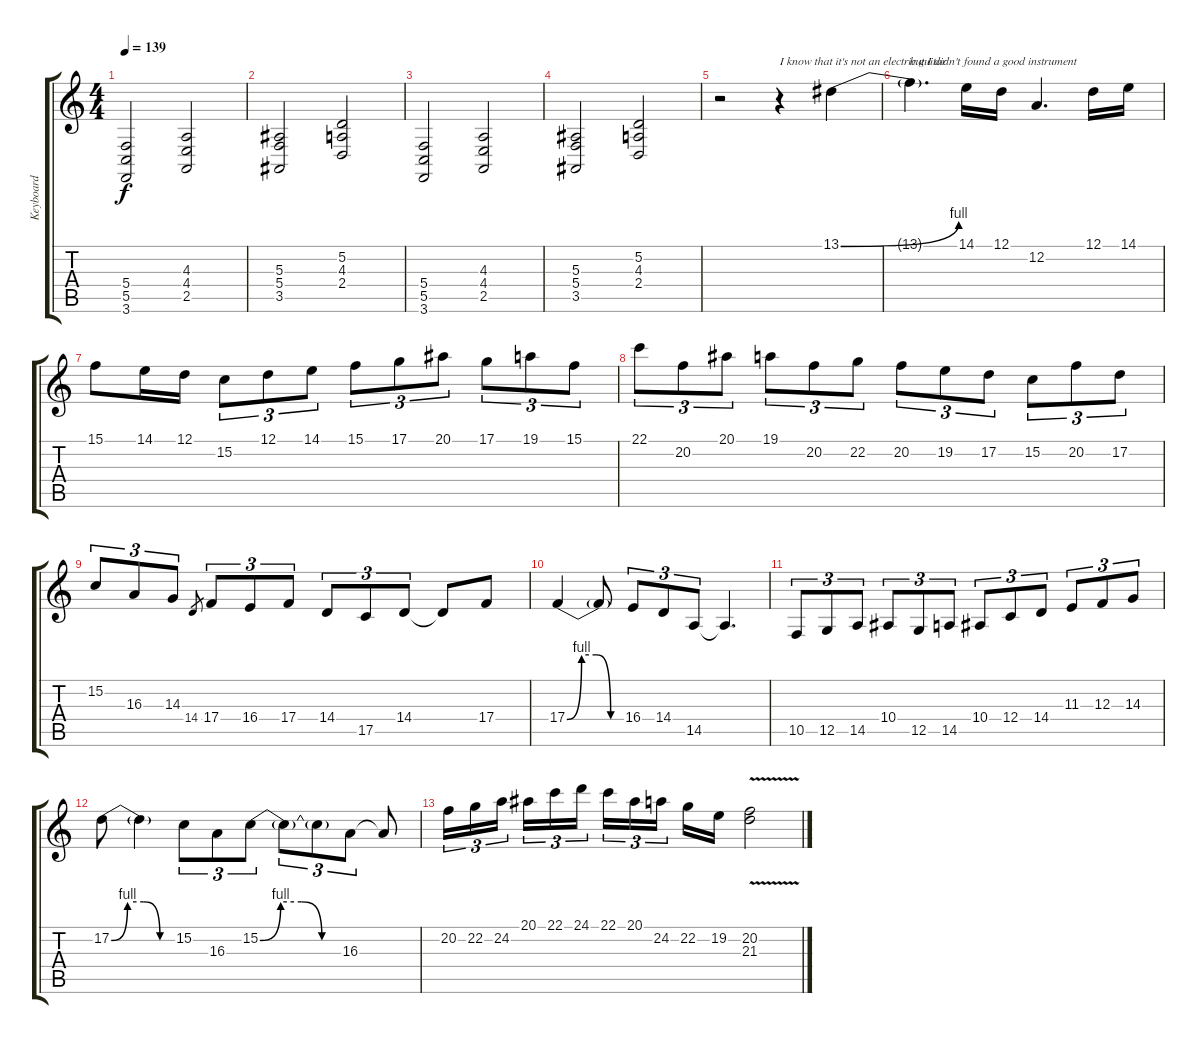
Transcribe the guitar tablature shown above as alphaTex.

\track ("Keyboard " "Keyboard ") {instrument orchestralharp}
\staff {score tabs}
\tuning (D4 A3 F3 C3 G2 D2) {hide}
\ts (4 4)
\tempo 139
\clef g2
\ks c
(5.4 5.5 3.6).2{dy f} (4.3 4.4 2.5).2 |
(5.3 5.4 3.5).2 (5.2 4.3 2.4).2 |
(5.4 5.5 3.6).2 (4.3 4.4 2.5).2 |
(5.3 5.4 3.5).2 (5.2 4.3 2.4).2 |
r.2{volume 16 instrument lead2sawtooth} r.4{txt "I know that it's not an electric guitar"} 13.1{be (bend 0 0 60 4)}.4 |
13.1{t}.4{d txt "but I didn't found a good instrument"} 14.1.16 12.1.16 12.2.4{d} 12.1.16 14.1.16 |
15.1.8 14.1.16 12.1.16 15.2.8{tu (3 2)} 12.1.8{tu (3 2)} 14.1.8{tu (3 2)} 15.1.8{tu (3 2)} 17.1.8{tu (3 2)} 20.1.8{tu (3 2)} 17.1.8{tu (3 2)} 19.1.8{tu (3 2)} 15.1.8{tu (3 2)} |
22.1.8{tu (3 2)} 20.2.8{tu (3 2)} 20.1.8{tu (3 2)} 19.1.8{tu (3 2)} 20.2.8{tu (3 2)} 22.2.8{tu (3 2)} 20.2.8{tu (3 2)} 19.2.8{tu (3 2)} 17.2.8{tu (3 2)} 15.2.8{tu (3 2)} 20.2.8{tu (3 2)} 17.2.8{tu (3 2)} |
15.2.8{tu (3 2)} 16.3.8{tu (3 2)} 14.3.8{tu (3 2)} 14.4.8{gr} 17.4.8{tu (3 2)} 16.4.8{tu (3 2)} 17.4.8{tu (3 2)} 14.4.8{tu (3 2)} 17.5.8{tu (3 2)} 14.4.8{tu (3 2)} 14.4{t}.8 17.4.8 |
17.4{be (custom 0 0 15 4 30 4 45 0 60 0)}.4 17.4{t}.8 16.4.8{tu (3 2)} 14.4.8{tu (3 2)} 14.5.8{tu (3 2)} 14.5{t}.4{d} |
10.5.8{tu (3 2)} 12.5.8{tu (3 2)} 14.5.8{tu (3 2)} 10.4.8{tu (3 2)} 12.5.8{tu (3 2)} 14.5.8{tu (3 2)} 10.4.8{tu (3 2)} 12.4.8{tu (3 2)} 14.4.8{tu (3 2)} 11.3.8{tu (3 2)} 12.3.8{tu (3 2)} 14.3.8{tu (3 2)} |
17.2{be (custom 0 0 15 4 30 4 45 0 60 0)}.8 17.2{t}.4 15.2.8{tu (3 2)} 16.3.8{tu (3 2)} 15.2{be (custom 0 0 15 4 30 4 45 0 60 0)}.8{tu (3 2)} 15.2{t}.8{tu (3 2)} 15.2{t}.8{tu (3 2)} 16.3.8{tu (3 2)} 16.3{t}.8 |
20.2.16{tu (3 2)} 22.2.16{tu (3 2)} 24.2.16{tu (3 2)} 20.1.16{tu (3 2)} 22.1.16{tu (3 2)} 24.1.16{tu (3 2)} 22.1.16{tu (3 2)} 20.1.16{tu (3 2)} 24.2.16{tu (3 2)} 22.2.16 19.2.16 (20.2{v} 21.3).2
